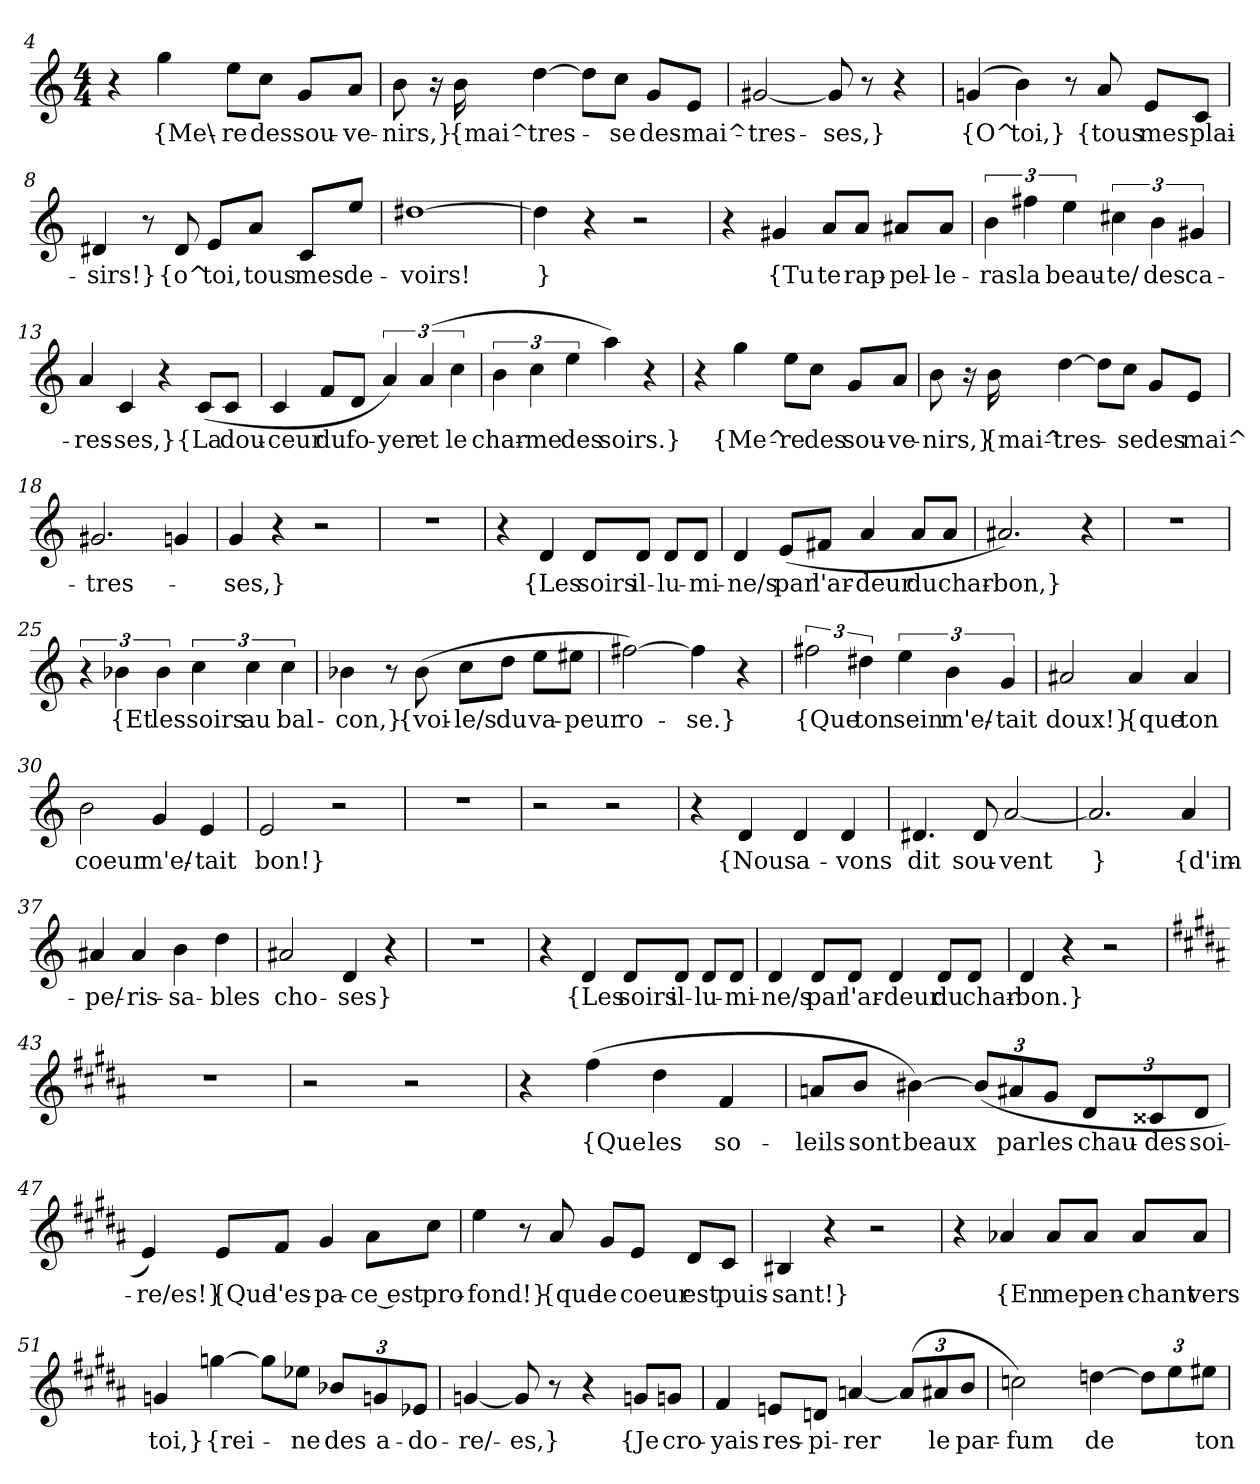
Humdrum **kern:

**kern	**text
*part1	*part1
*staff1	*staff1
*clefG2	*
*k[]	*
*M4/4	*
=4	=4
4r	.
4gg	{Me\-
8ee\L	-re
8cc\J	des
8g/L	sou-
8a/J	-ve-
=5	=5
8b	-nirs,}
16r	.
16b	{mai^-
[4dd	-tres-
8dd\L]	.
8cc\J	-se
8g/L	des
8e/J	mai^-
=6	=6
[2g#X	-tres-
8g#]	-ses,}
8r	.
4r	.
=7	=7
(4gn	{O^
4b)	toi,}
8r	.
8a	{tous
8e/L	mes
8c/J	plai-
=8	=8
4d#X	-sirs!}
8r	.
8d#	{o^
8e/L	toi,
8a/J	tous
8c/L	mes
8ee/J	de-
=9	=9
[1dd#X	-voirs!
=10	=10
4dd#]	}
4r	.
2r	.
=11	=11
4r	.
4g#X	{Tu
8a/L	te
8a/J	rap-
8a#X/L	-pel-
8a#/J	-le-
=12	=12
6b	-ras
6ff#X	la
6ee	beau-
6cc#X	-te/
6b	des
6g#X	ca-
=13	=13
4a	-res-
4c	-ses,}
4r	.
(8c/L	{La
8c/J	dou-
=14	=14
4c	-ceur
8f/L	du
8d/J	fo-
6a)	-yer
(6a	et
6cc	le
=15	=15
6b	char-
6cc	-me
6ee	des
4aa)	soirs.}
4r	.
=16	=16
4r	.
4gg	{Me^-
8ee\L	-re
8cc\J	des
8g/L	sou-
8a/J	-ve-
=17	=17
8b	-nirs,}
16r	.
16b	{mai^-
[4dd	-tres-
8dd\L]	.
8cc\J	-se
8g/L	des
8e/J	mai^-
=18	=18
2.g#X	-tres-
4gn	.
=19	=19
4g	-ses,}
4r	.
2r	.
=20	=20
1r	.
=21	=21
4r	.
4d	{Les
8d/L	soirs
8d/J	il-
8d/L	-lu-
8d/J	-mi-
=22	=22
4d	-ne/s
(8e/L	par
8f#X/J	l'ar-
4a	-deur
8a/L	du
8a/J	char-
=23	=23
2.a#X)	-bon,}
4r	.
=24	=24
1r	.
=25	=25
6r	.
6b-X	{Et
6b-	les
6cc	soirs
6cc	au
6cc	bal-
=26	=26
4b-X	-con,}
8r	.
(8b-	{voi-
8cc\L	-le/s
8dd\J	du
8ee\L	va-
8ee#X\J	-peur
=27	=27
[2ff#X)	ro-
4ff#]	-se.}
4r	.
=28	=28
3ff#X	{Que
6dd#X	ton
6ee	sein
6b	m'e/-
6g	-tait
=29	=29
2a#X	doux!}
4a#	{que
4a#	ton
=30	=30
2b	coeur
4g	m'e/-
4e	-tait
=31	=31
2e	bon!}
2r	.
=32	=32
1r	.
=33	=33
2r	.
2r	.
=34	=34
4r	.
4d	{Nous
4d	a-
4d	-vons
=35	=35
4.d#X	dit
8d#	sou-
[2a	-vent
=36	=36
2.a]	}
4a	{d'im-
=37	=37
4a#X	-pe/-
4a#	-ris-
4b	-sa-
4dd	-bles
=38	=38
2a#X	cho-
4d	-ses}
4r	.
=39	=39
1r	.
=40	=40
4r	.
4d	{Les
8d/L	soirs
8d/J	il-
8d/L	-lu-
8d/J	-mi-
=41	=41
4d	-ne/s
8d/L	par
8d/J	l'ar-
4d	-deur
8d/L	du
8d/J	char-
=42	=42
4d	-bon.}
4r	.
2r	.
=43	=43
*k[f#c#g#d#a#]	*
1r	.
=44	=44
2r	.
2r	.
=45	=45
4r	.
(4ff#	{Que
4dd#	les
4f#	so-
=46	=46
8an/L	-leils
8b/J	sont
[4b#X)	beaux
(12b#/L]	.
12a#X/	par
12g#/J	les
12d#/L	chau-
12c##X/	-des
12d#/J	soi-
=47	=47
4e)	-re/es!}
8e/L	{Que
8f#/J	l'es-
4g#	-pa-
8a#\L	-ce est
8cc#\J	pro-
=48	=48
4ee	-fond!}
8r	.
8a#	{que
8g#/L	le
8e/J	coeur
8d#/L	est
8c#/J	puis-
=49	=49
4B#X	-sant!}
4r	.
2r	.
=50	=50
4r	.
4a-X	{En
8a-/L	me
8a-/J	pen-
8a-/L	-chant
8a-/J	vers
=51	=51
4gn	toi,}
[4ggn	{rei-
8ggn\L]	.
8ee-X\J	-ne
12b-X/L	des
12gn/	a-
12e-X/J	-do-
=52	=52
[4gn	-re/-
8gn]	-es,}
8r	.
4r	.
8gn/L	{Je
8gn/J	cro-
=53	=53
4f#	-yais
8en/L	res-
8dn/J	-pi-
[4an	-rer
(12an/L]	.
12a#X/	le
12b/J	par-
=54	=54
2ccn)	-fum
[4ddn	de
12ddn\L]	.
12ee\	.
12ee#X\J	ton
=	=
*-	*-
